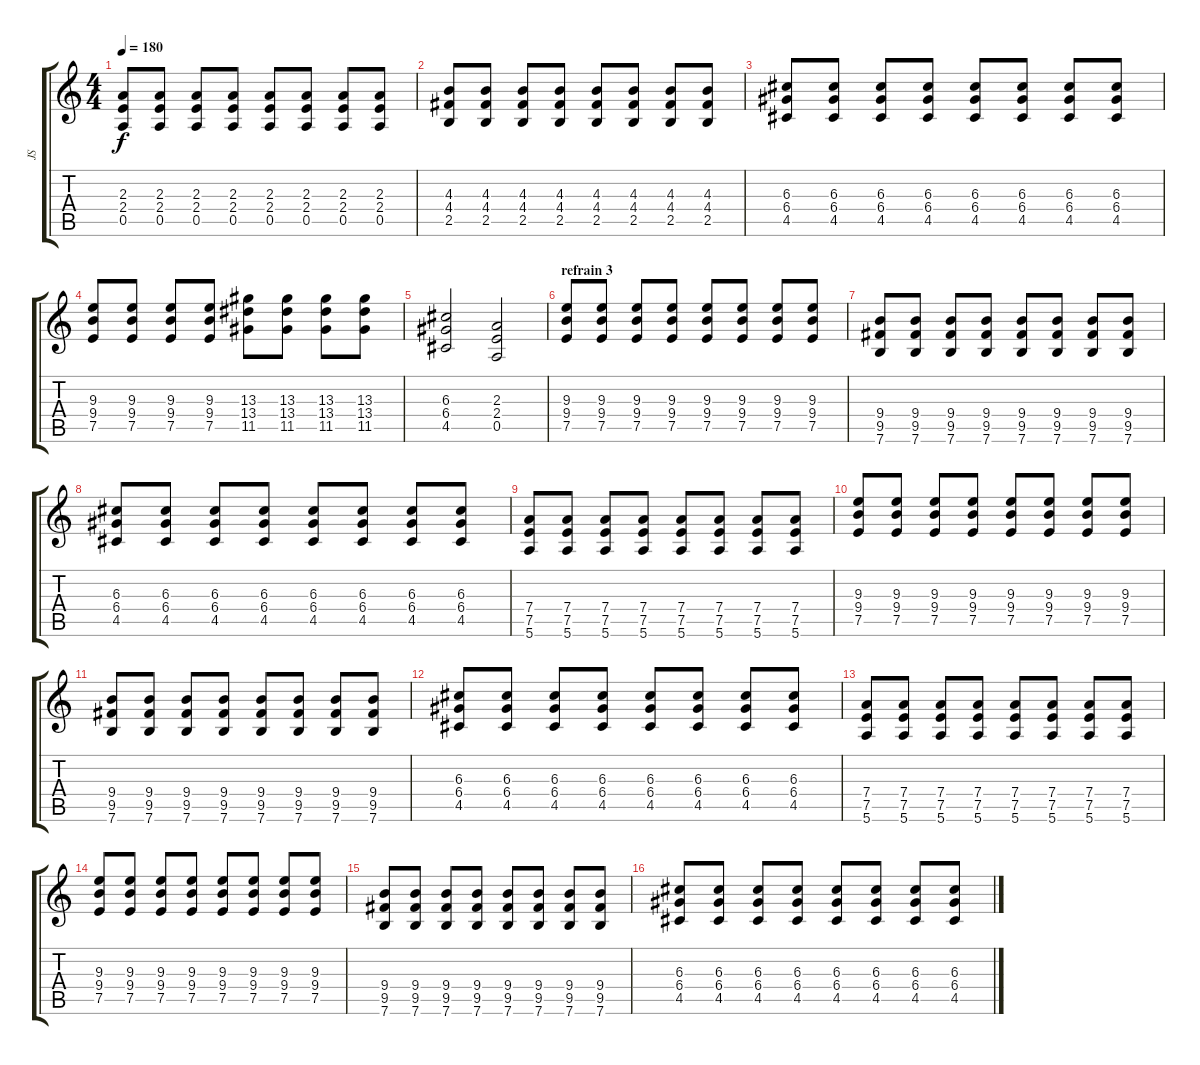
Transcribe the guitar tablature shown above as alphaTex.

\track ("JS" "JS") {instrument distortionguitar}
\staff {score tabs}
\tuning (E4 B3 G3 D3 A2 E2) {hide}
\ts (4 4)
\tempo 180
\clef g2
\ks c
(2.3 2.4 0.5).8{dy f} (2.3 2.4 0.5).8 (2.3 2.4 0.5).8 (2.3 2.4 0.5).8 (2.3 2.4 0.5).8 (2.3 2.4 0.5).8 (2.3 2.4 0.5).8 (2.3 2.4 0.5).8 |
(4.3 4.4 2.5).8 (4.3 4.4 2.5).8 (4.3 4.4 2.5).8 (4.3 4.4 2.5).8 (4.3 4.4 2.5).8 (4.3 4.4 2.5).8 (4.3 4.4 2.5).8 (4.3 4.4 2.5).8 |
(6.3 6.4 4.5).8 (6.3 6.4 4.5).8 (6.3 6.4 4.5).8 (6.3 6.4 4.5).8 (6.3 6.4 4.5).8 (6.3 6.4 4.5).8 (6.3 6.4 4.5).8 (6.3 6.4 4.5).8 |
(9.3 9.4 7.5).8 (9.3 9.4 7.5).8 (9.3 9.4 7.5).8 (9.3 9.4 7.5).8 (13.3 13.4 11.5).8 (13.3 13.4 11.5).8 (13.3 13.4 11.5).8 (13.3 13.4 11.5).8 |
(6.3 6.4 4.5).2 (2.3 2.4 0.5).2 |
\section ("" "refrain 3")
(9.3 9.4 7.5).8 (9.3 9.4 7.5).8 (9.3 9.4 7.5).8 (9.3 9.4 7.5).8 (9.3 9.4 7.5).8 (9.3 9.4 7.5).8 (9.3 9.4 7.5).8 (9.3 9.4 7.5).8 |
(9.4 9.5 7.6).8 (9.4 9.5 7.6).8 (9.4 9.5 7.6).8 (9.4 9.5 7.6).8 (9.4 9.5 7.6).8 (9.4 9.5 7.6).8 (9.4 9.5 7.6).8 (9.4 9.5 7.6).8 |
(6.3 6.4 4.5).8 (6.3 6.4 4.5).8 (6.3 6.4 4.5).8 (6.3 6.4 4.5).8 (6.3 6.4 4.5).8 (6.3 6.4 4.5).8 (6.3 6.4 4.5).8 (6.3 6.4 4.5).8 |
(7.4 7.5 5.6).8 (7.4 7.5 5.6).8 (7.4 7.5 5.6).8 (7.4 7.5 5.6).8 (7.4 7.5 5.6).8 (7.4 7.5 5.6).8 (7.4 7.5 5.6).8 (7.4 7.5 5.6).8 |
(9.3 9.4 7.5).8 (9.3 9.4 7.5).8 (9.3 9.4 7.5).8 (9.3 9.4 7.5).8 (9.3 9.4 7.5).8 (9.3 9.4 7.5).8 (9.3 9.4 7.5).8 (9.3 9.4 7.5).8 |
(9.4 9.5 7.6).8 (9.4 9.5 7.6).8 (9.4 9.5 7.6).8 (9.4 9.5 7.6).8 (9.4 9.5 7.6).8 (9.4 9.5 7.6).8 (9.4 9.5 7.6).8 (9.4 9.5 7.6).8 |
(6.3 6.4 4.5).8 (6.3 6.4 4.5).8 (6.3 6.4 4.5).8 (6.3 6.4 4.5).8 (6.3 6.4 4.5).8 (6.3 6.4 4.5).8 (6.3 6.4 4.5).8 (6.3 6.4 4.5).8 |
(7.4 7.5 5.6).8 (7.4 7.5 5.6).8 (7.4 7.5 5.6).8 (7.4 7.5 5.6).8 (7.4 7.5 5.6).8 (7.4 7.5 5.6).8 (7.4 7.5 5.6).8 (7.4 7.5 5.6).8 |
(9.3 9.4 7.5).8 (9.3 9.4 7.5).8 (9.3 9.4 7.5).8 (9.3 9.4 7.5).8 (9.3 9.4 7.5).8 (9.3 9.4 7.5).8 (9.3 9.4 7.5).8 (9.3 9.4 7.5).8 |
(9.4 9.5 7.6).8 (9.4 9.5 7.6).8 (9.4 9.5 7.6).8 (9.4 9.5 7.6).8 (9.4 9.5 7.6).8 (9.4 9.5 7.6).8 (9.4 9.5 7.6).8 (9.4 9.5 7.6).8 |
(6.3 6.4 4.5).8 (6.3 6.4 4.5).8 (6.3 6.4 4.5).8 (6.3 6.4 4.5).8 (6.3 6.4 4.5).8 (6.3 6.4 4.5).8 (6.3 6.4 4.5).8 (6.3 6.4 4.5).8
